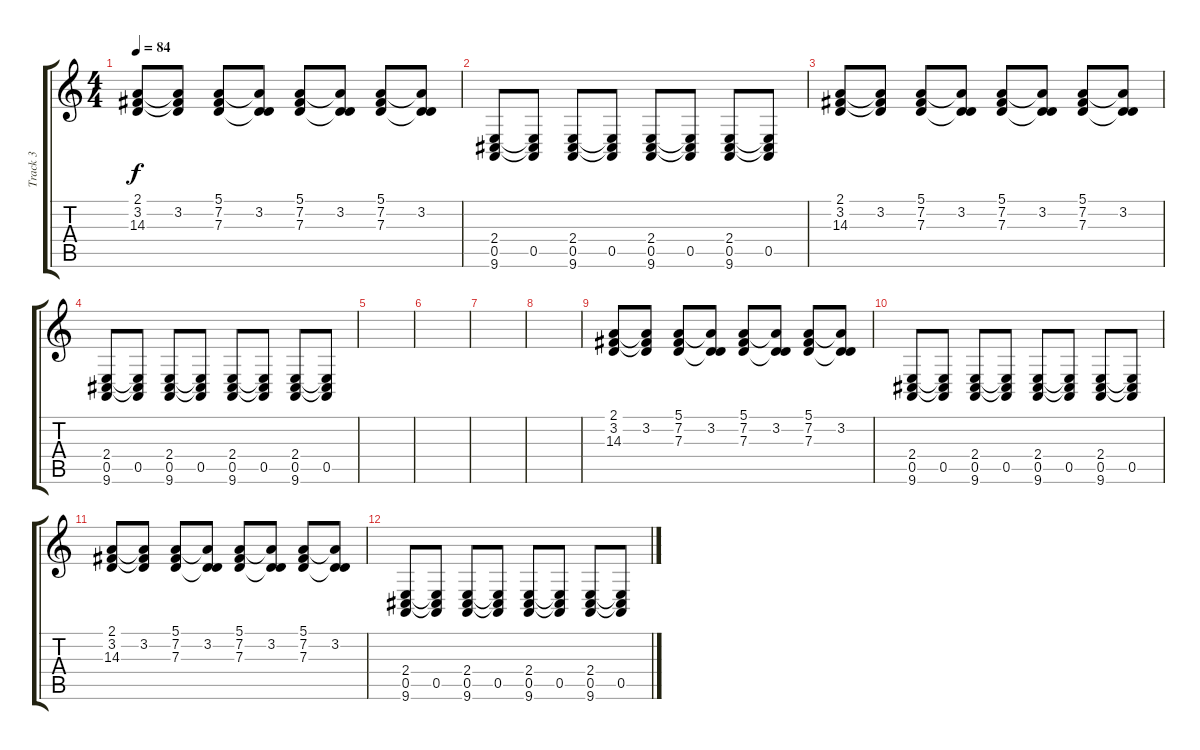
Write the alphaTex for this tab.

\track ("Track 3" "Track 3") {instrument acousticgrandpiano}
\staff {score tabs}
\tuning (E4 B3 G3 D3 A2 E2) {hide}
\ts (4 4)
\tempo 84
\clef g2
\ks c
(2.1 3.2 14.3).8{dy f} (2.1{t} 3.2 14.3{t}).8 (5.1 7.2 7.3).8 (5.1{t} 3.2 7.3{t}).8 (5.1 7.2 7.3).8 (5.1{t} 3.2 7.3{t}).8 (5.1 7.2 7.3).8 (5.1{t} 3.2 7.3{t}).8 |
(2.4 0.5 9.6).8 (2.4{t} 0.5 9.6{t}).8 (2.4 0.5 9.6).8 (2.4{t} 0.5 9.6{t}).8 (2.4 0.5 9.6).8 (2.4{t} 0.5 9.6{t}).8 (2.4 0.5 9.6).8 (2.4{t} 0.5 9.6{t}).8 |
(2.1 3.2 14.3).8 (2.1{t} 3.2 14.3{t}).8 (5.1 7.2 7.3).8 (5.1{t} 3.2 7.3{t}).8 (5.1 7.2 7.3).8 (5.1{t} 3.2 7.3{t}).8 (5.1 7.2 7.3).8 (5.1{t} 3.2 7.3{t}).8 |
(2.4 0.5 9.6).8 (2.4{t} 0.5 9.6{t}).8 (2.4 0.5 9.6).8 (2.4{t} 0.5 9.6{t}).8 (2.4 0.5 9.6).8 (2.4{t} 0.5 9.6{t}).8 (2.4 0.5 9.6).8 (2.4{t} 0.5 9.6{t}).8 |
|
|
|
|
(2.1 3.2 14.3).8 (2.1{t} 3.2 14.3{t}).8 (5.1 7.2 7.3).8 (5.1{t} 3.2 7.3{t}).8 (5.1 7.2 7.3).8 (5.1{t} 3.2 7.3{t}).8 (5.1 7.2 7.3).8 (5.1{t} 3.2 7.3{t}).8 |
(2.4 0.5 9.6).8 (2.4{t} 0.5 9.6{t}).8 (2.4 0.5 9.6).8 (2.4{t} 0.5 9.6{t}).8 (2.4 0.5 9.6).8 (2.4{t} 0.5 9.6{t}).8 (2.4 0.5 9.6).8 (2.4{t} 0.5 9.6{t}).8 |
(2.1 3.2 14.3).8 (2.1{t} 3.2 14.3{t}).8 (5.1 7.2 7.3).8 (5.1{t} 3.2 7.3{t}).8 (5.1 7.2 7.3).8 (5.1{t} 3.2 7.3{t}).8 (5.1 7.2 7.3).8 (5.1{t} 3.2 7.3{t}).8 |
(2.4 0.5 9.6).8 (2.4{t} 0.5 9.6{t}).8 (2.4 0.5 9.6).8 (2.4{t} 0.5 9.6{t}).8 (2.4 0.5 9.6).8 (2.4{t} 0.5 9.6{t}).8 (2.4 0.5 9.6).8 (2.4{t} 0.5 9.6{t}).8
